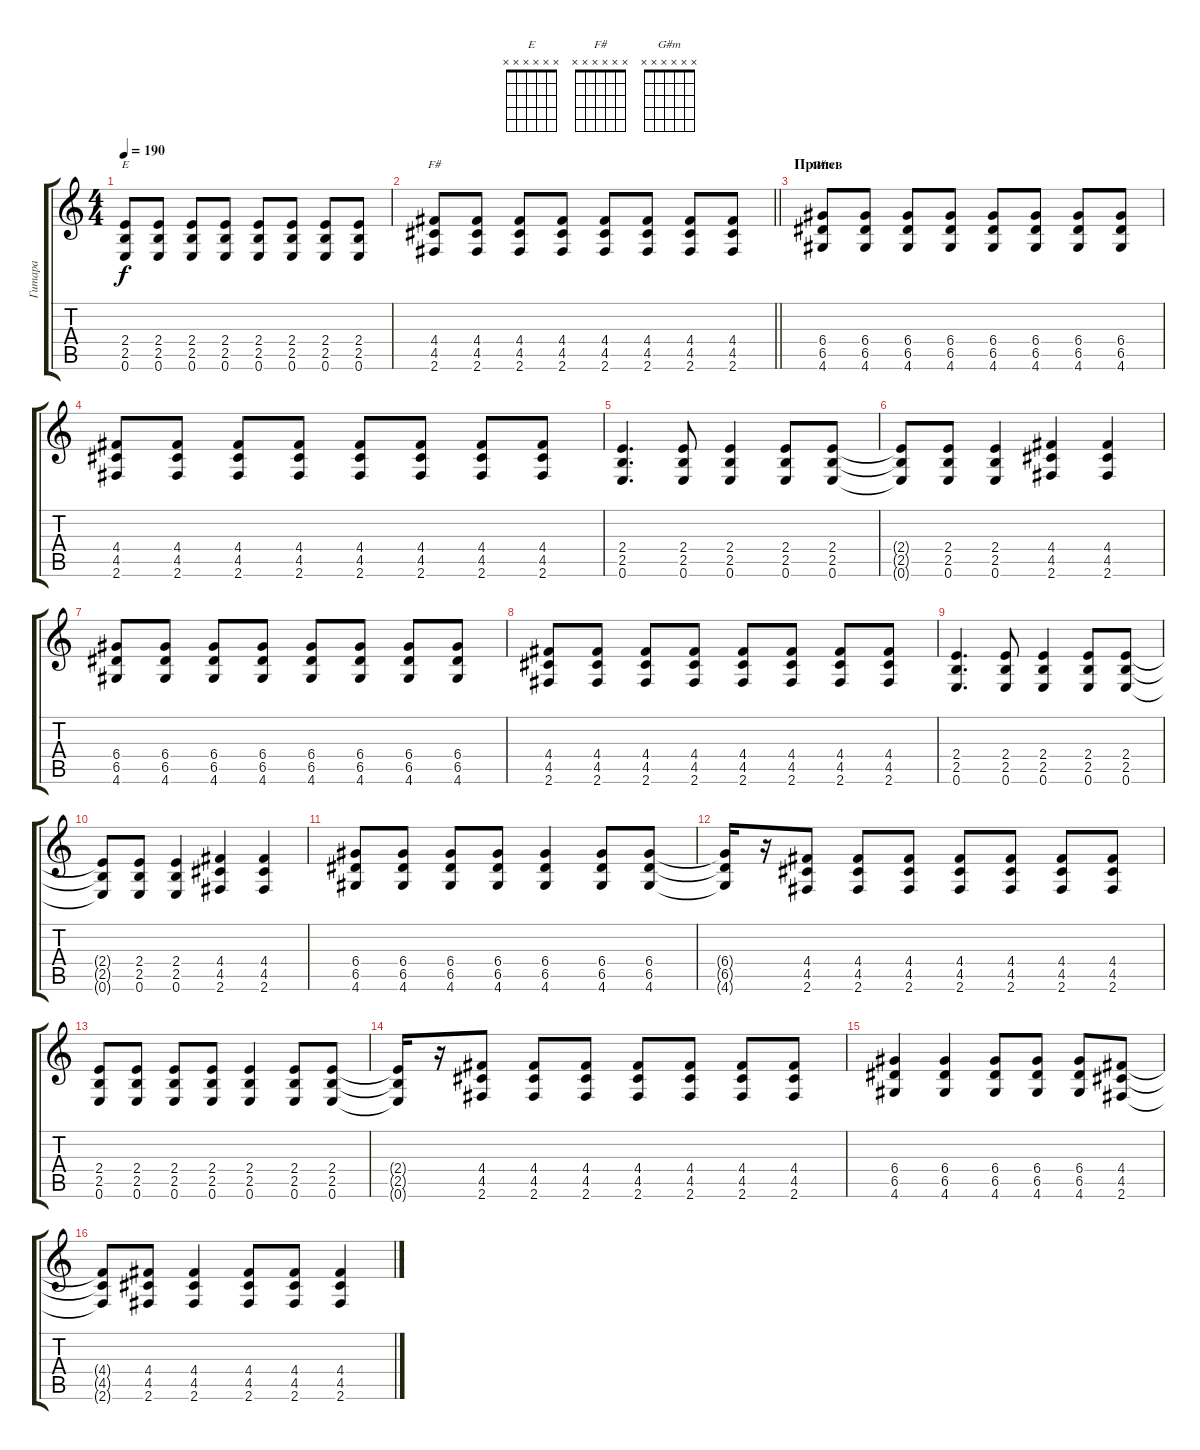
\track ("Гитара" "Гитара") {instrument distortionguitar}
\staff {score tabs}
\tuning (E4 B3 G3 D3 A2 E2) {hide}
\chord ("E" x x x x x x)
\chord ("F#" x x x x x x)
\chord ("G#m" x x x x x x)
\ts (4 4)
\tempo 190
\clef g2
\ks c
(2.4 2.5 0.6).8{ch "E" dy f} (2.4 2.5 0.6).8 (2.4 2.5 0.6).8 (2.4 2.5 0.6).8 (2.4 2.5 0.6).8 (2.4 2.5 0.6).8 (2.4 2.5 0.6).8 (2.4 2.5 0.6).8 |
\barLineRight lightlight
(4.4 4.5 2.6).8{ch "F#"} (4.4 4.5 2.6).8 (4.4 4.5 2.6).8 (4.4 4.5 2.6).8 (4.4 4.5 2.6).8 (4.4 4.5 2.6).8 (4.4 4.5 2.6).8 (4.4 4.5 2.6).8 |
\section ("" "Припев")
(6.4 6.5 4.6).8{ch "G#m"} (6.4 6.5 4.6).8 (6.4 6.5 4.6).8 (6.4 6.5 4.6).8 (6.4 6.5 4.6).8 (6.4 6.5 4.6).8 (6.4 6.5 4.6).8 (6.4 6.5 4.6).8 |
(4.4 4.5 2.6).8 (4.4 4.5 2.6).8 (4.4 4.5 2.6).8 (4.4 4.5 2.6).8 (4.4 4.5 2.6).8 (4.4 4.5 2.6).8 (4.4 4.5 2.6).8 (4.4 4.5 2.6).8 |
(2.4 2.5 0.6).4{d} (2.4 2.5 0.6).8 (2.4 2.5 0.6).4 (2.4 2.5 0.6).8 (2.4 2.5 0.6).8 |
(2.4{t} 2.5{t} 0.6{t}).8 (2.4 2.5 0.6).8 (2.4 2.5 0.6).4 (4.4 4.5 2.6).4 (4.4 4.5 2.6).4 |
(6.4 6.5 4.6).8 (6.4 6.5 4.6).8 (6.4 6.5 4.6).8 (6.4 6.5 4.6).8 (6.4 6.5 4.6).8 (6.4 6.5 4.6).8 (6.4 6.5 4.6).8 (6.4 6.5 4.6).8 |
(4.4 4.5 2.6).8 (4.4 4.5 2.6).8 (4.4 4.5 2.6).8 (4.4 4.5 2.6).8 (4.4 4.5 2.6).8 (4.4 4.5 2.6).8 (4.4 4.5 2.6).8 (4.4 4.5 2.6).8 |
(2.4 2.5 0.6).4{d} (2.4 2.5 0.6).8 (2.4 2.5 0.6).4 (2.4 2.5 0.6).8 (2.4 2.5 0.6).8 |
(2.4{t} 2.5{t} 0.6{t}).8 (2.4 2.5 0.6).8 (2.4 2.5 0.6).4 (4.4 4.5 2.6).4 (4.4 4.5 2.6).4 |
(6.4 6.5 4.6).8 (6.4 6.5 4.6).8 (6.4 6.5 4.6).8 (6.4 6.5 4.6).8 (6.4 6.5 4.6).4 (6.4 6.5 4.6).8 (6.4 6.5 4.6).8 |
(6.4{t} 6.5{t} 4.6{t}).16 r.16 (4.4 4.5 2.6).8 (4.4 4.5 2.6).8 (4.4 4.5 2.6).8 (4.4 4.5 2.6).8 (4.4 4.5 2.6).8 (4.4 4.5 2.6).8 (4.4 4.5 2.6).8 |
(2.4 2.5 0.6).8 (2.4 2.5 0.6).8 (2.4 2.5 0.6).8 (2.4 2.5 0.6).8 (2.4 2.5 0.6).4 (2.4 2.5 0.6).8 (2.4 2.5 0.6).8 |
(2.4{t} 2.5{t} 0.6{t}).16 r.16 (4.4 4.5 2.6).8 (4.4 4.5 2.6).8 (4.4 4.5 2.6).8 (4.4 4.5 2.6).8 (4.4 4.5 2.6).8 (4.4 4.5 2.6).8 (4.4 4.5 2.6).8 |
(6.4 6.5 4.6).4 (6.4 6.5 4.6).4 (6.4 6.5 4.6).8 (6.4 6.5 4.6).8 (6.4 6.5 4.6).8 (4.4 4.5 2.6).8 |
(4.4{t} 4.5{t} 2.6{t}).8 (4.4 4.5 2.6).8 (4.4 4.5 2.6).4 (4.4 4.5 2.6).8 (4.4 4.5 2.6).8 (4.4 4.5 2.6).4
